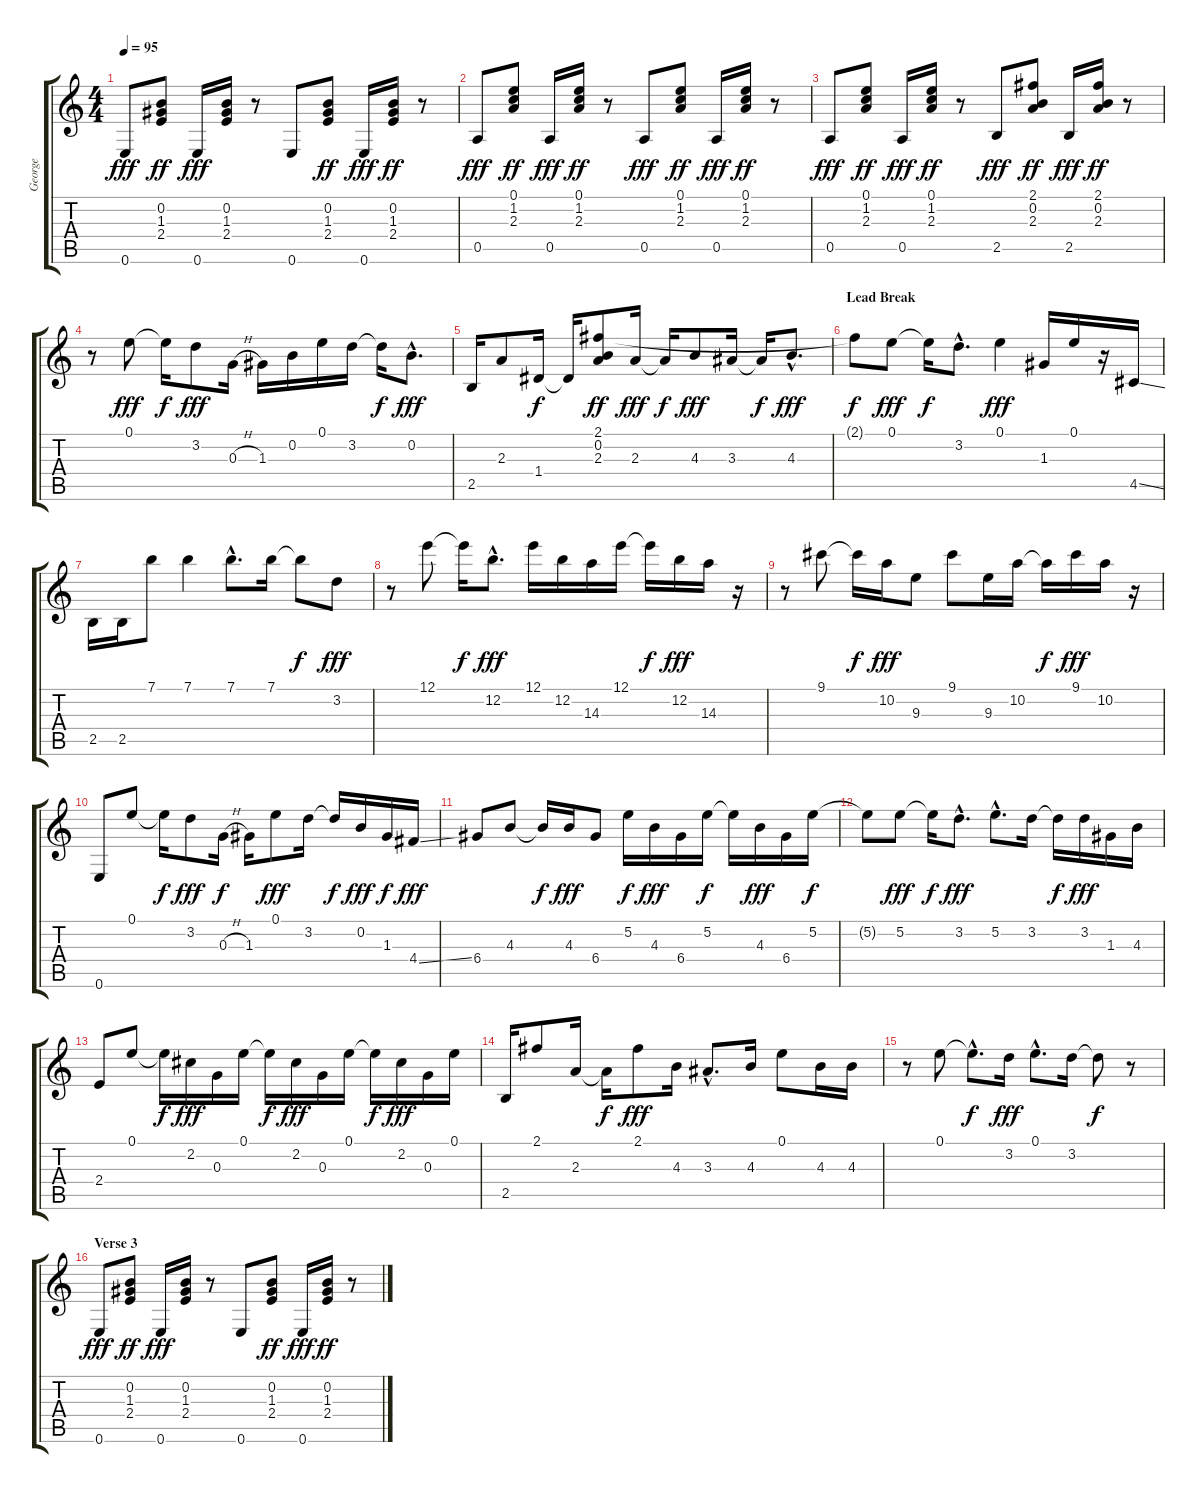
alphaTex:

\track ("George" "George") {instrument electricguitarjazz}
\staff {score tabs}
\tuning (E4 B3 G3 D3 A2 E2) {hide}
\ts (4 4)
\tempo 95
\clef g2
\ks c
0.6.8{dy fff} (0.2 1.3 2.4).8{dy ff} 0.6.16{dy fff} (0.2 1.3 2.4).16 r.8 0.6.8 (0.2 1.3 2.4).8{dy ff} 0.6.16{dy fff} (0.2 1.3 2.4).16{dy ff} r.8 |
0.5.8{dy fff} (0.1 1.2 2.3).8{dy ff} 0.5.16{dy fff} (0.1 1.2 2.3).16{dy ff} r.8 0.5.8{dy fff} (0.1 1.2 2.3).8{dy ff} 0.5.16{dy fff} (0.1 1.2 2.3).16{dy ff} r.8 |
0.5.8{dy fff} (0.1 1.2 2.3).8{dy ff} 0.5.16{dy fff} (0.1 1.2 2.3).16{dy ff} r.8 2.5.8{dy fff} (2.1 0.2 2.3).8{dy ff} 2.5.16{dy fff} (2.1 0.2 2.3).16{dy ff} r.8 |
r.8{volume 16} 0.1.8{dy fff} 0.1{t}.16{dy f} 3.2.8{dy fff} 0.3{h}.16 1.3.16 0.2.16 0.1.16 3.2.16 3.2{t}.16{dy f} 0.2{hac}.8{d dy fff} |
2.5.16 2.3.8 1.4.16{dy f} 1.4{t}.16 (2.1 0.2 2.3).8{dy ff} 2.3.16{dy fff} 2.3{t}.16{dy f} 4.3.8{dy fff} 3.3.16 3.3{t}.16{dy f} 4.3{hac}.8{d dy fff} |
\section ("" "Lead Break")
2.1{t}.8{dy f} 0.1.8{dy fff} 0.1{t}.16{dy f} 3.2{hac}.8{d} 0.1.4{dy fff} 1.3.16 0.1.16 r.16 4.5{ss}.16 |
2.5.16 2.5.16 7.1.8 7.1.4 7.1{hac}.8{d} 7.1.16 7.1{t}.8{dy f} 3.2.8{dy fff} |
r.8 12.1.8 12.1{t}.16{dy f} 12.2{hac}.8{d dy fff} 12.1.16 12.2.16 14.3.16 12.1.16 12.1{t}.16{dy f} 12.2.16{dy fff} 14.3.16 r.16 |
r.8 9.1.8 9.1{t}.16{dy f} 10.2.16{dy fff} 9.3.8 9.1.8 9.3.16 10.2.16 10.2{t}.16{dy f} 9.1.16{dy fff} 10.2.16 r.16 |
0.6.8 0.1.8 0.1{t}.16{dy f} 3.2.8{dy fff} 0.3{h}.16{dy f} 1.3.16 0.1.8{dy fff} 3.2.16 3.2{t}.16{dy f} 0.2.16{dy fff} 1.3.16{dy f} 4.4{ss}.16{dy fff} |
6.4.8 4.3.8 4.3{t}.16{dy f} 4.3.16{dy fff} 6.4.8 5.2.16{dy f} 4.3.16{dy fff} 6.4.16 5.2.16{dy f} 5.2{t}.16 4.3.16{dy fff} 6.4.16 5.2.16{dy f} |
5.2{t}.8 5.2.8{dy fff} 5.2{t}.16{dy f} 3.2{hac}.8{d dy fff} 5.2{hac}.8{d} 3.2.16 3.2{t}.16{dy f} 3.2.16{dy fff} 1.3.16 4.3.16 |
2.4.8 0.1.8 0.1{t}.16{dy f} 2.2.16{dy fff} 0.3.16 0.1.16 0.1{t}.16{dy f} 2.2.16{dy fff} 0.3.16 0.1.16 0.1{t}.16{dy f} 2.2.16{dy fff} 0.3.16 0.1.16 |
2.5.16 2.1.8 2.3.16 2.3{t}.16{dy f} 2.1.8{dy fff} 4.3.16 3.3{hac}.8{d} 4.3.16 0.1.8 4.3.16 4.3.16 |
r.8 0.1.8 0.1{hac t}.8{d dy f} 3.2.16{dy fff} 0.1{hac}.8{d} 3.2.16 3.2{t}.8{dy f} r.8 |
\section ("" "Verse 3")
0.6.8{dy fff volume 12} (0.2 1.3 2.4).8{dy ff} 0.6.16{dy fff} (0.2 1.3 2.4).16 r.8 0.6.8 (0.2 1.3 2.4).8{dy ff} 0.6.16{dy fff} (0.2 1.3 2.4).16{dy ff} r.8
